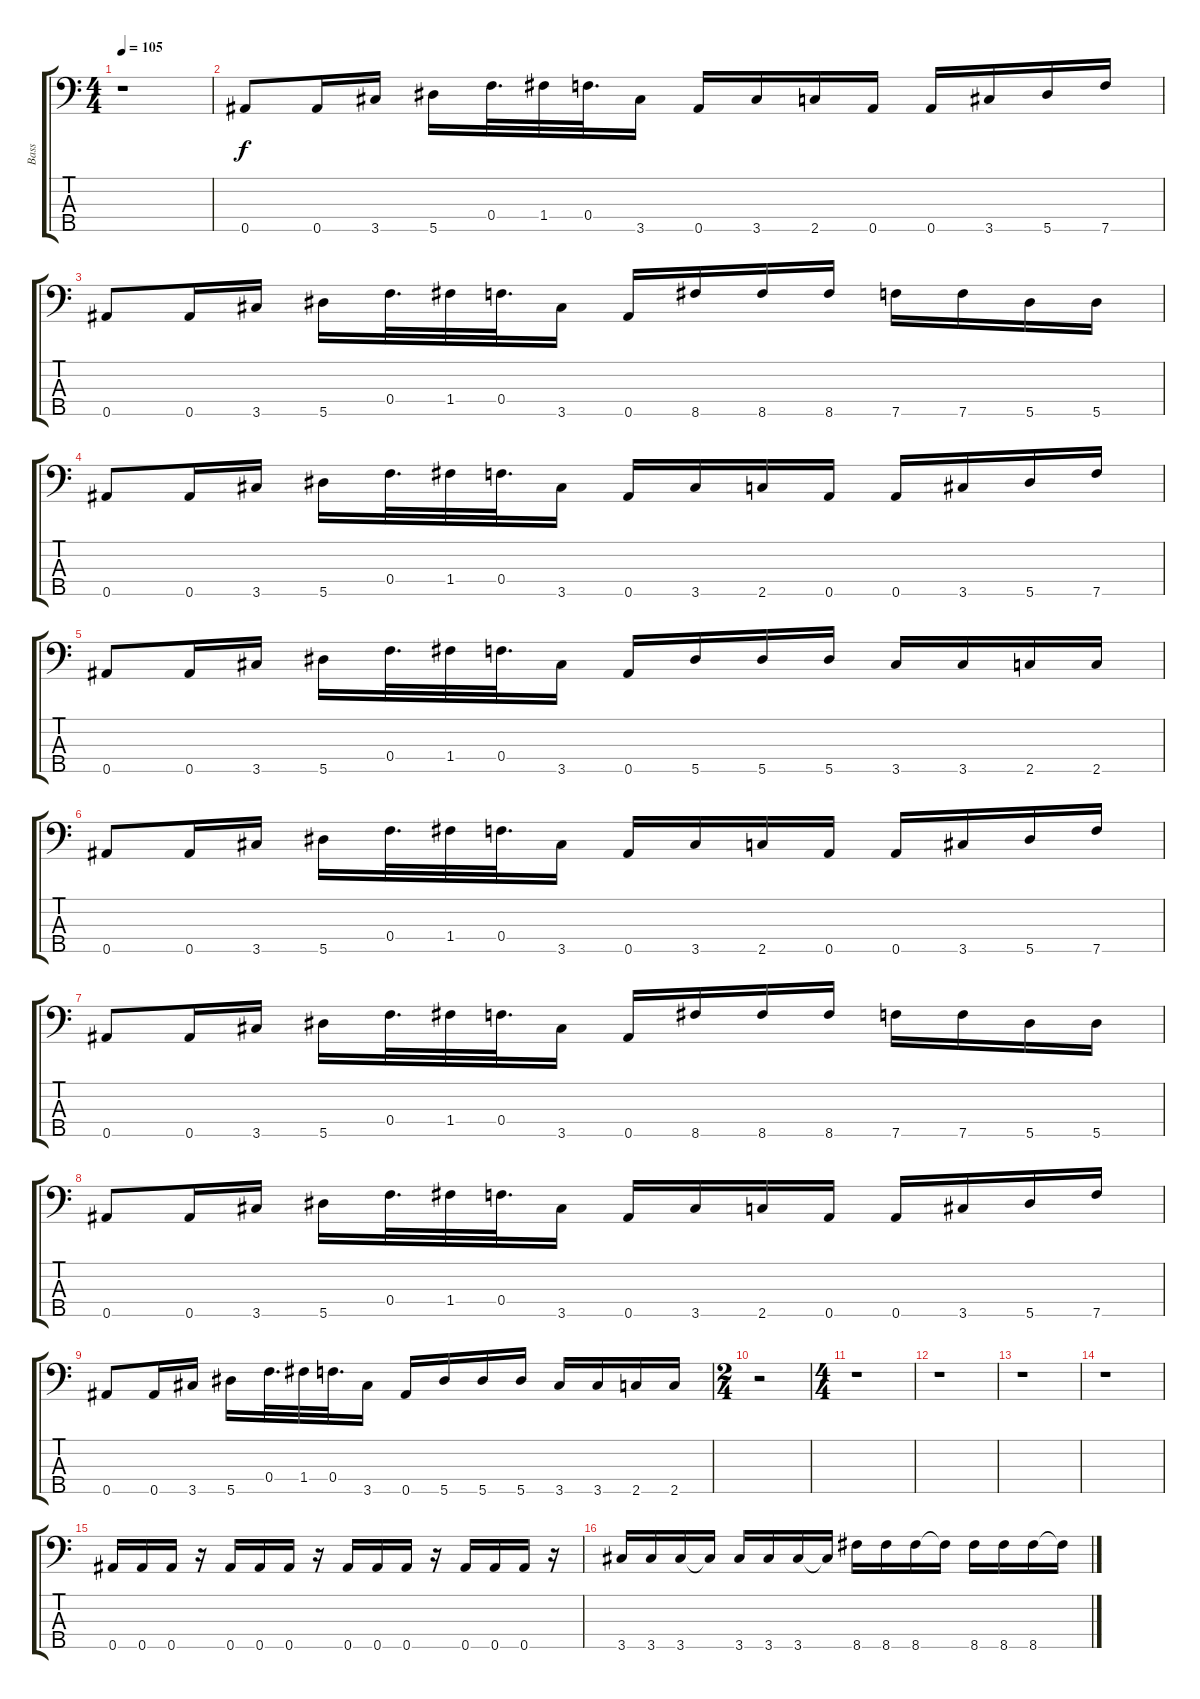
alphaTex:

\track ("Bass" "Bass") {instrument electricbassfinger}
\staff {score tabs}
\tuning (G3 Eb3 Bb2 F2 Bb1) {hide}
\ts (4 4)
\tempo 105
\clef f4
\ks c
r.1{dy f instrument electricbassfinger} |
0.5.8 0.5.16 3.5.16 5.5.16 0.4.32{d} 1.4.32 0.4.32{d} 3.5.16 0.5.16 3.5.16 2.5.16 0.5.16 0.5.16 3.5.16 5.5.16 7.5.16 |
0.5.8 0.5.16 3.5.16 5.5.16 0.4.32{d} 1.4.32 0.4.32{d} 3.5.16 0.5.16 8.5.16 8.5.16 8.5.16 7.5.16 7.5.16 5.5.16 5.5.16 |
0.5.8 0.5.16 3.5.16 5.5.16 0.4.32{d} 1.4.32 0.4.32{d} 3.5.16 0.5.16 3.5.16 2.5.16 0.5.16 0.5.16 3.5.16 5.5.16 7.5.16 |
0.5.8 0.5.16 3.5.16 5.5.16 0.4.32{d} 1.4.32 0.4.32{d} 3.5.16 0.5.16 5.5.16 5.5.16 5.5.16 3.5.16 3.5.16 2.5.16 2.5.16 |
0.5.8 0.5.16 3.5.16 5.5.16 0.4.32{d} 1.4.32 0.4.32{d} 3.5.16 0.5.16 3.5.16 2.5.16 0.5.16 0.5.16 3.5.16 5.5.16 7.5.16 |
0.5.8 0.5.16 3.5.16 5.5.16 0.4.32{d} 1.4.32 0.4.32{d} 3.5.16 0.5.16 8.5.16 8.5.16 8.5.16 7.5.16 7.5.16 5.5.16 5.5.16 |
0.5.8 0.5.16 3.5.16 5.5.16 0.4.32{d} 1.4.32 0.4.32{d} 3.5.16 0.5.16 3.5.16 2.5.16 0.5.16 0.5.16 3.5.16 5.5.16 7.5.16 |
0.5.8 0.5.16 3.5.16 5.5.16 0.4.32{d} 1.4.32 0.4.32{d} 3.5.16 0.5.16 5.5.16 5.5.16 5.5.16 3.5.16 3.5.16 2.5.16 2.5.16 |
\ts (2 4)
r.2 |
\ts (4 4)
r.1 |
r.1 |
r.1 |
r.1 |
0.5.16 0.5.16 0.5.16 r.16 0.5.16 0.5.16 0.5.16 r.16 0.5.16 0.5.16 0.5.16 r.16 0.5.16 0.5.16 0.5.16 r.16 |
3.5.16 3.5.16 3.5.16 3.5{t}.16 3.5.16 3.5.16 3.5.16 3.5{t}.16 8.5.16 8.5.16 8.5.16 8.5{t}.16 8.5.16 8.5.16 8.5.16 8.5{t}.16
